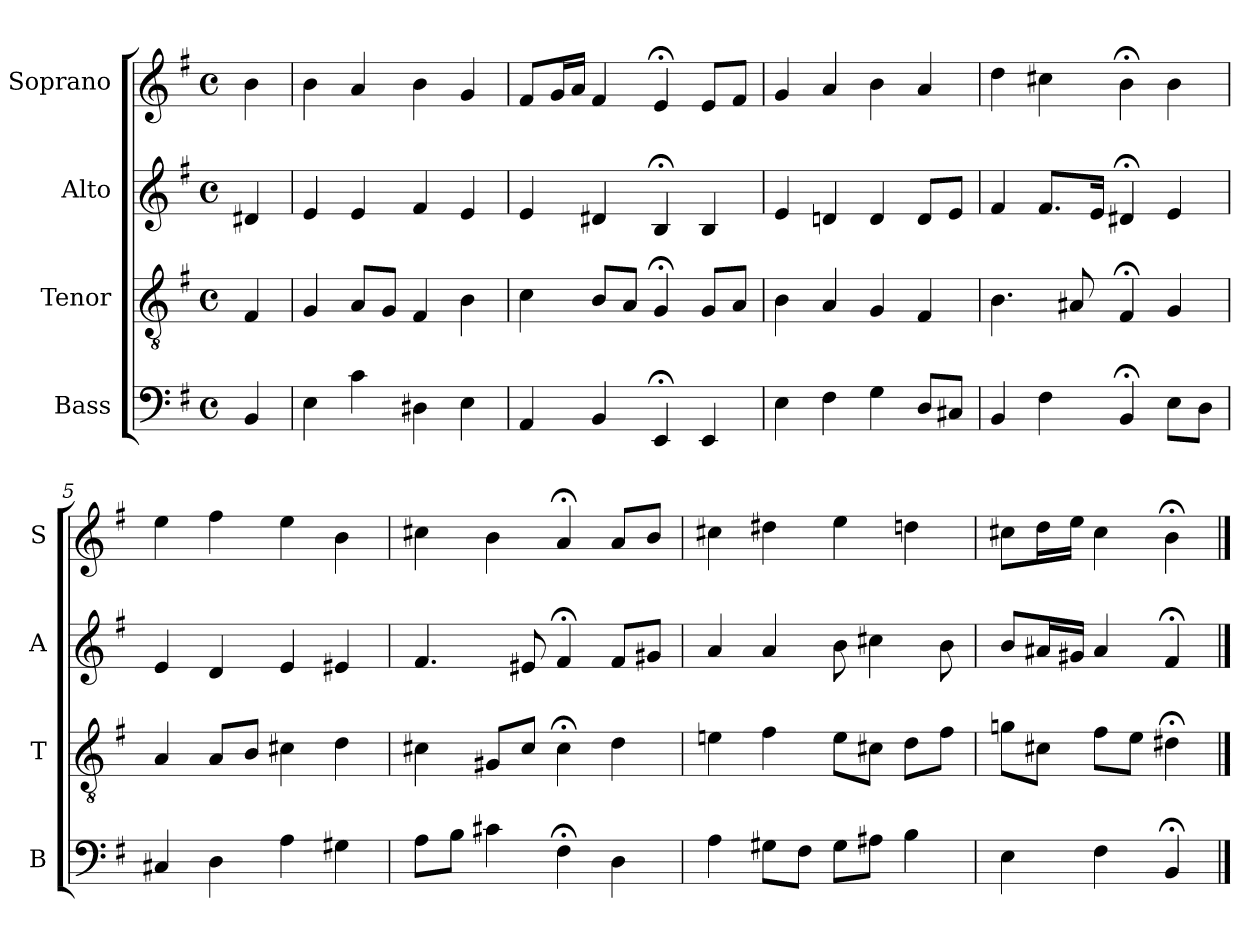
**kern	**kern	**kern	**kern
*part4	*part3	*part2	*part1
*staff4	*staff3	*staff2	*staff1
*I"Bass	*I"Tenor	*I"Alto	*I"Soprano
*I'B	*I'T	*I'A	*I'S
*clefF4	*clefGv2	*clefG2	*clefG2
*k[f#]	*k[f#]	*k[f#]	*k[f#]
*e:	*e:	*e:	*e:
*M4/4	*M4/4	*M4/4	*M4/4
*met(c)	*met(c)	*met(c)	*met(c)
*MM100	*MM100	*MM100	*MM100
=	=	=	=
4BB	4F#	4d#X	4b
=1	=1	=1	=1
4E	4G	4e	4b
4c	8AL	4e	4a
.	8GJ	.	.
4D#X	4F#	4f#	4b
4E	4B	4e	4g
=2	=2	=2	=2
4AA	4c	4e	8f#L
.	.	.	16gL
.	.	.	16aJJ
4BB	8BL	4d#X	4f#
.	8AJ	.	.
4EE;<	4G;<	4B;<	4e;<
4EE	8GL	4B	8eL
.	8AJ	.	8f#J
=3	=3	=3	=3
4E	4B	4e	4g
4F#	4A	4dn	4a
4G	4G	4d	4b
8DL	4F#	8dL	4a
8C#XJ	.	8eJ	.
=4	=4	=4	=4
4BB	4.B	4f#	4dd
4F#	.	8.f#L	4cc#X
.	8A#X	.	.
.	.	16eJk	.
4BB;<	4F#;<	4d#X;<	4b;<
8EL	4G	4e	4b
8DJ	.	.	.
=5	=5	=5	=5
4C#X	4A	4e	4ee
4D	8AL	4d	4ff#
.	8BJ	.	.
4A	4c#X	4e	4ee
4G#X	4d	4e#X	4b
=6	=6	=6	=6
8AL	4c#X	4.f#	4cc#X
8BJ	.	.	.
4c#X	8G#XL	.	4b
.	8c#J	8e#X	.
4F#;<	4c#;<	4f#;<	4a;<
4D	4d	8f#L	8aL
.	.	8g#XJ	8bJ
=7	=7	=7	=7
4A	4en	4a	4cc#X
8G#XL	4f#	4a	4dd#X
8F#J	.	.	.
8G#L	8eL	8b	4ee
8A#XJ	8c#XJ	4cc#X	.
4B	8dL	.	4ddn
.	8f#J	8b	.
=8	=8	=8	=8
4E	8gnL	8bL	8cc#XL
.	8c#XJ	16a#XL	16ddL
.	.	16g#XJJ	16eeJJ
4F#	8f#L	4a#	4cc#
.	8eJ	.	.
4BB;<	4d#X;<	4f#;<	4b;<
==	==	==	==
*-	*-	*-	*-
